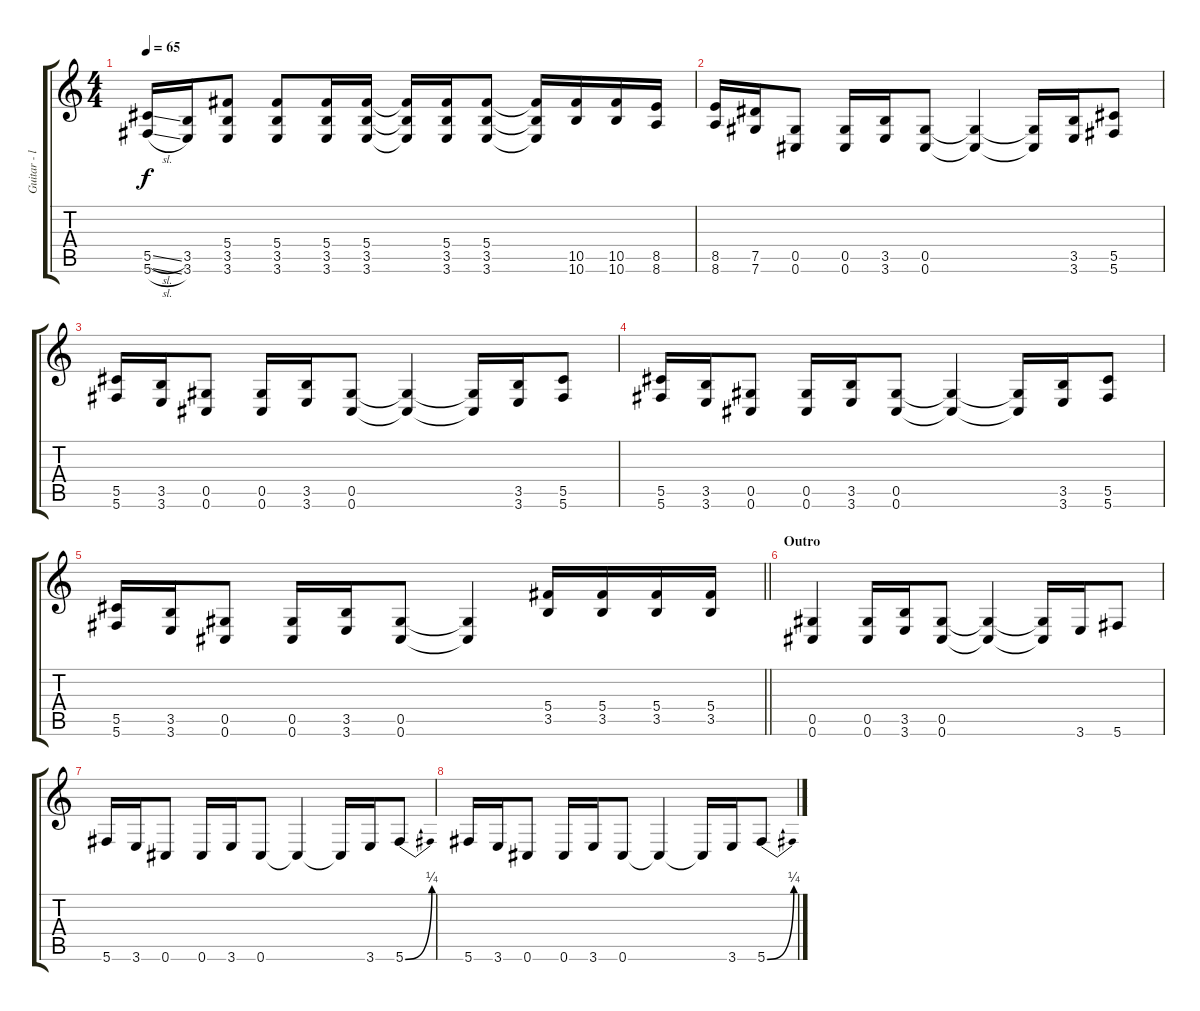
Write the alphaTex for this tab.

\track ("Guitar - left" "Guitar - l") {instrument distortionguitar}
\staff {score tabs}
\tuning (Eb4 Bb3 Gb3 Db3 Ab2 Db2) {hide}
\ts (4 4)
\tempo 65
\clef g2
\ks c
(5.5{sl} 5.6{sl}).16{dy f} (3.5 3.6).16 (5.4 3.5 3.6).8 (5.4 3.5 3.6).8 (5.4 3.5 3.6).16 (5.4 3.5 3.6).16 (5.4{t} 3.5{t} 3.6{t}).16 (5.4 3.5 3.6).16 (5.4 3.5 3.6).8 (5.4{t} 3.5{t} 3.6{t}).16 (10.5 10.6).16 (10.5 10.6).16 (8.5 8.6).16 |
(8.5 8.6).16 (7.5 7.6).16 (0.5 0.6).8 (0.5 0.6).16 (3.5 3.6).16 (0.5 0.6).8 (0.5{t} 0.6{t}).4 (0.5{t} 0.6{t}).16 (3.5 3.6).16 (5.5 5.6).8 |
(5.5 5.6).16 (3.5 3.6).16 (0.5 0.6).8 (0.5 0.6).16 (3.5 3.6).16 (0.5 0.6).8 (0.5{t} 0.6{t}).4 (0.5{t} 0.6{t}).16 (3.5 3.6).16 (5.5 5.6).8 |
(5.5 5.6).16 (3.5 3.6).16 (0.5 0.6).8 (0.5 0.6).16 (3.5 3.6).16 (0.5 0.6).8 (0.5{t} 0.6{t}).4 (0.5{t} 0.6{t}).16 (3.5 3.6).16 (5.5 5.6).8 |
\barLineRight lightlight
(5.5 5.6).16 (3.5 3.6).16 (0.5 0.6).8 (0.5 0.6).16 (3.5 3.6).16 (0.5 0.6).8 (0.5{t} 0.6{t}).4 (5.4 3.5).16 (5.4 3.5).16 (5.4 3.5).16 (5.4 3.5).16 |
\section ("" "Outro")
(0.5 0.6).4 (0.5 0.6).16 (3.5 3.6).16 (0.5 0.6).8 (0.5{t} 0.6{t}).4 (0.5{t} 0.6{t}).16 3.6.16 5.6.8 |
5.6.16 3.6.16 0.6.8 0.6.16 3.6.16 0.6.8 0.6{t}.4 0.6{t}.16 3.6.16 5.6{be (bend 0 0 60 1)}.8 |
5.6.16 3.6.16 0.6.8 0.6.16 3.6.16 0.6.8 0.6{t}.4 0.6{t}.16 3.6.16 5.6{be (bend 0 0 60 1)}.8
